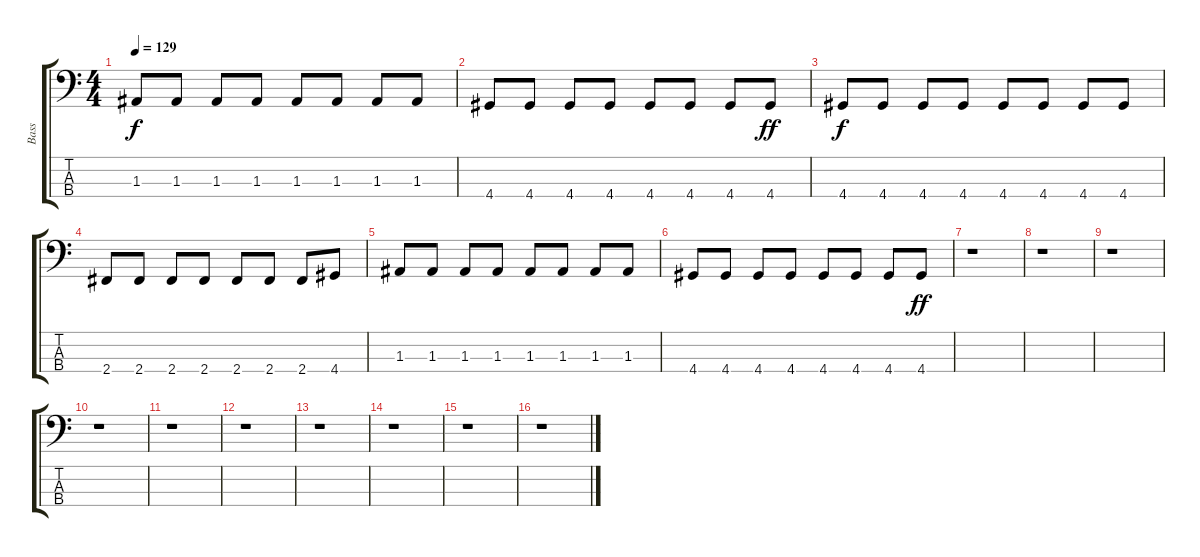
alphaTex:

\track ("Bass      " "Bass      ") {instrument electricbassfinger}
\staff {score tabs}
\tuning (G2 D2 A1 E1) {hide}
\ts (4 4)
\tempo 129
\clef f4
\ks c
1.3.8{dy f} 1.3.8 1.3.8 1.3.8 1.3.8 1.3.8 1.3.8 1.3.8 |
4.4.8 4.4.8 4.4.8 4.4.8 4.4.8 4.4.8 4.4.8 4.4.8{dy ff} |
4.4.8{dy f} 4.4.8 4.4.8 4.4.8 4.4.8 4.4.8 4.4.8 4.4.8 |
2.4.8 2.4.8 2.4.8 2.4.8 2.4.8 2.4.8 2.4.8 4.4.8 |
1.3.8 1.3.8 1.3.8 1.3.8 1.3.8 1.3.8 1.3.8 1.3.8 |
4.4.8 4.4.8 4.4.8 4.4.8 4.4.8 4.4.8 4.4.8 4.4.8{dy ff} |
r.1 |
r.1 |
r.1 |
r.1 |
r.1 |
r.1 |
r.1 |
r.1 |
r.1 |
r.1
